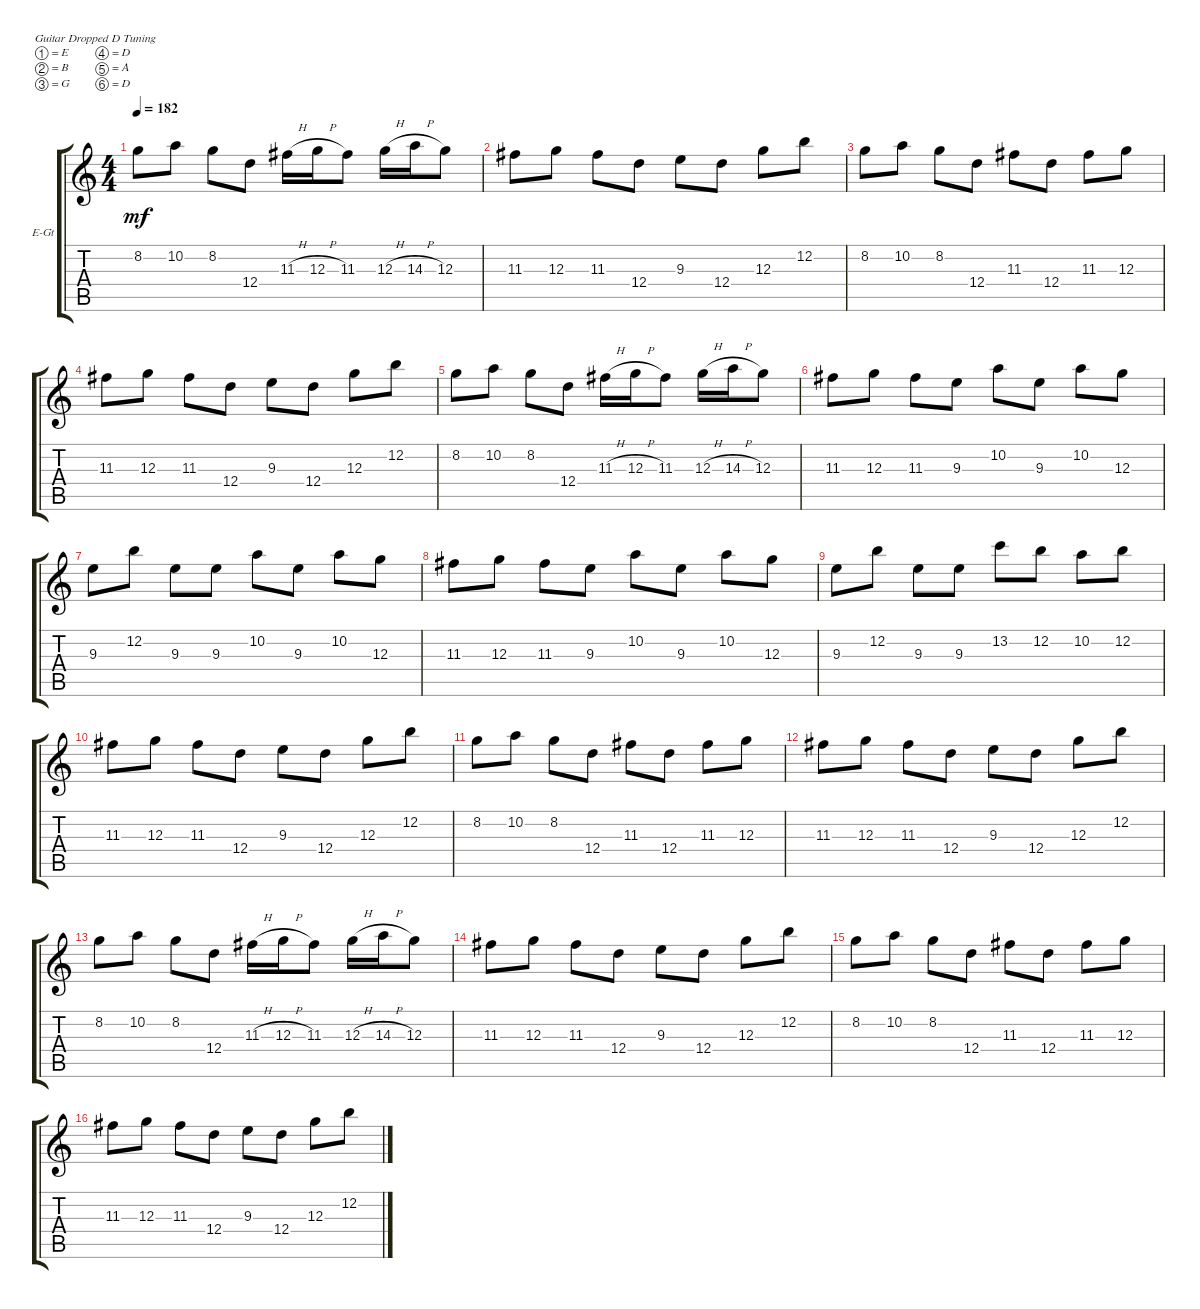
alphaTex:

\defaultSystemsLayout 4
\bracketExtendMode groupsimilarinstruments
\firstSystemTrackNameOrientation horizontal
\otherSystemsTrackNameOrientation horizontal
\track ("Electric Guitar" "E-Gt") {instrument distortionguitar}
\staff {score tabs}
\tuning (E4 B3 G3 D3 A2 D2)
\ts (4 4)
\tempo 182
\clef g2
\ks c
8.2.8{dy mf} 10.2.8 8.2.8 12.4.8 11.3{h}.16 12.3{h}.16 11.3.8 12.3{h}.16 14.3{h}.16 12.3.8 |
11.3.8 12.3.8 11.3.8 12.4.8 9.3.8 12.4.8 12.3.8 12.2.8 |
8.2.8 10.2.8 8.2.8 12.4.8 11.3.8 12.4.8 11.3.8 12.3.8 |
11.3.8 12.3.8 11.3.8 12.4.8 9.3.8 12.4.8 12.3.8 12.2.8 |
8.2.8 10.2.8 8.2.8 12.4.8 11.3{h}.16 12.3{h}.16 11.3.8 12.3{h}.16 14.3{h}.16 12.3.8 |
11.3.8 12.3.8 11.3.8 9.3.8 10.2.8 9.3.8 10.2.8 12.3.8 |
9.3.8 12.2.8 9.3.8 9.3.8 10.2.8 9.3.8 10.2.8 12.3.8 |
11.3.8 12.3.8 11.3.8 9.3.8 10.2.8 9.3.8 10.2.8 12.3.8 |
9.3.8 12.2.8 9.3.8 9.3.8 13.2.8 12.2.8 10.2.8 12.2.8 |
11.3.8 12.3.8 11.3.8 12.4.8 9.3.8 12.4.8 12.3.8 12.2.8 |
8.2.8 10.2.8 8.2.8 12.4.8 11.3.8 12.4.8 11.3.8 12.3.8 |
11.3.8 12.3.8 11.3.8 12.4.8 9.3.8 12.4.8 12.3.8 12.2.8 |
8.2.8 10.2.8 8.2.8 12.4.8 11.3{h}.16 12.3{h}.16 11.3.8 12.3{h}.16 14.3{h}.16 12.3.8 |
11.3.8 12.3.8 11.3.8 12.4.8 9.3.8 12.4.8 12.3.8 12.2.8 |
8.2.8 10.2.8 8.2.8 12.4.8 11.3.8 12.4.8 11.3.8 12.3.8 |
11.3.8 12.3.8 11.3.8 12.4.8 9.3.8 12.4.8 12.3.8 12.2.8
